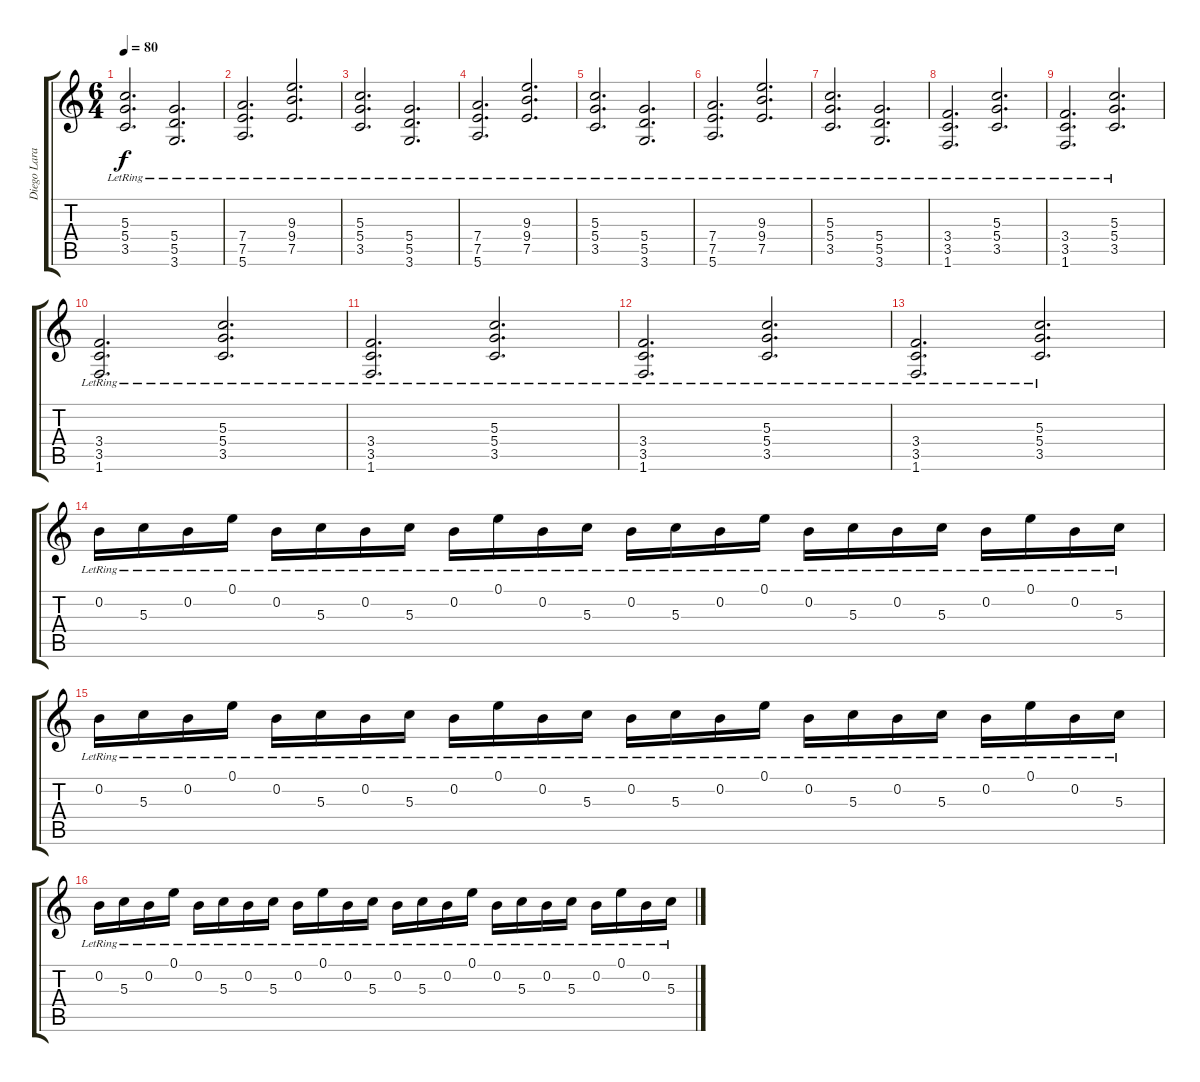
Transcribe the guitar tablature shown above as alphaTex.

\track ("Diego Lara" "Diego Lara") {instrument electricguitarclean}
\staff {score tabs}
\tuning (E4 B3 G3 D3 A2 E2) {hide}
\ts (6 4)
\tempo 80
\clef g2
\ks c
(5.3{lr} 5.4{lr} 3.5{lr}).2{d dy f} (5.4{lr} 5.5{lr} 3.6{lr}).2{d} |
(7.4{lr} 7.5{lr} 5.6{lr}).2{d} (9.3{lr} 9.4{lr} 7.5{lr}).2{d} |
(5.3{lr} 5.4{lr} 3.5{lr}).2{d} (5.4{lr} 5.5{lr} 3.6{lr}).2{d} |
(7.4{lr} 7.5{lr} 5.6{lr}).2{d} (9.3{lr} 9.4{lr} 7.5{lr}).2{d} |
(5.3{lr} 5.4{lr} 3.5{lr}).2{d} (5.4{lr} 5.5{lr} 3.6{lr}).2{d} |
(7.4{lr} 7.5{lr} 5.6{lr}).2{d} (9.3{lr} 9.4{lr} 7.5{lr}).2{d} |
(5.3{lr} 5.4{lr} 3.5{lr}).2{d} (5.4{lr} 5.5{lr} 3.6{lr}).2{d} |
(3.4{lr} 3.5{lr} 1.6{lr}).2{d} (5.3{lr} 5.4{lr} 3.5{lr}).2{d} |
(3.4{lr} 3.5{lr} 1.6{lr}).2{d} (5.3{lr} 5.4{lr} 3.5{lr}).2{d} |
(3.4{lr} 3.5{lr} 1.6{lr}).2{d} (5.3{lr} 5.4{lr} 3.5{lr}).2{d} |
(3.4{lr} 3.5{lr} 1.6{lr}).2{d} (5.3{lr} 5.4{lr} 3.5{lr}).2{d} |
(3.4{lr} 3.5{lr} 1.6{lr}).2{d} (5.3{lr} 5.4{lr} 3.5{lr}).2{d} |
(3.4{lr} 3.5{lr} 1.6{lr}).2{d} (5.3{lr} 5.4{lr} 3.5{lr}).2{d} |
0.2{lr}.16 5.3{lr}.16 0.2{lr}.16 0.1{lr}.16 0.2{lr}.16 5.3{lr}.16 0.2{lr}.16 5.3{lr}.16 0.2{lr}.16 0.1{lr}.16 0.2{lr}.16 5.3{lr}.16 0.2{lr}.16 5.3{lr}.16 0.2{lr}.16 0.1{lr}.16 0.2{lr}.16 5.3{lr}.16 0.2{lr}.16 5.3{lr}.16 0.2{lr}.16 0.1{lr}.16 0.2{lr}.16 5.3{lr}.16 |
0.2{lr}.16 5.3{lr}.16 0.2{lr}.16 0.1{lr}.16 0.2{lr}.16 5.3{lr}.16 0.2{lr}.16 5.3{lr}.16 0.2{lr}.16 0.1{lr}.16 0.2{lr}.16 5.3{lr}.16 0.2{lr}.16 5.3{lr}.16 0.2{lr}.16 0.1{lr}.16 0.2{lr}.16 5.3{lr}.16 0.2{lr}.16 5.3{lr}.16 0.2{lr}.16 0.1{lr}.16 0.2{lr}.16 5.3{lr}.16 |
0.2{lr}.16 5.3{lr}.16 0.2{lr}.16 0.1{lr}.16 0.2{lr}.16 5.3{lr}.16 0.2{lr}.16 5.3{lr}.16 0.2{lr}.16 0.1{lr}.16 0.2{lr}.16 5.3{lr}.16 0.2{lr}.16 5.3{lr}.16 0.2{lr}.16 0.1{lr}.16 0.2{lr}.16 5.3{lr}.16 0.2{lr}.16 5.3{lr}.16 0.2{lr}.16 0.1{lr}.16 0.2{lr}.16 5.3{lr}.16
